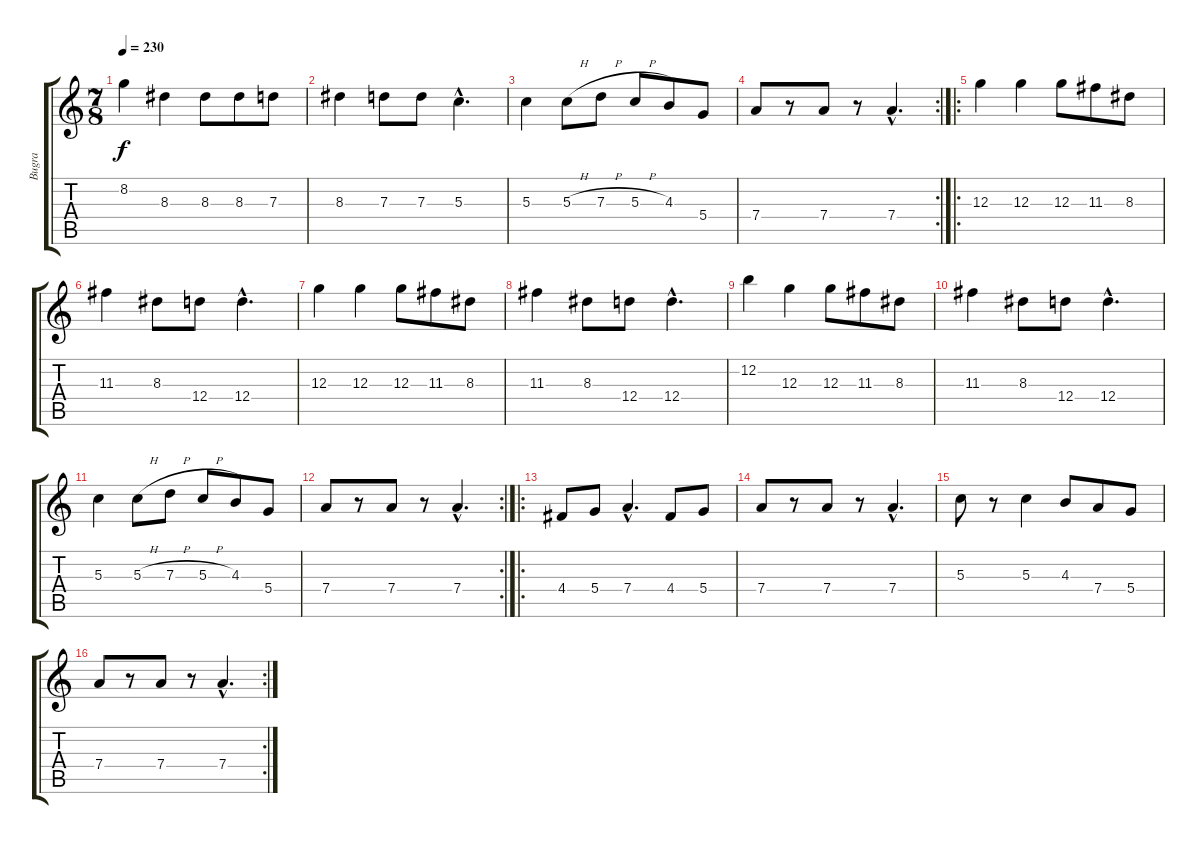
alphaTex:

\track ("Bugra" "Bugra") {instrument overdrivenguitar}
\staff {score tabs}
\tuning (E4 B3 G3 D3 A2 E2) {hide}
\ts (7 8)
\tempo 230
\clef g2
\ks c
8.2.4{dy f} 8.3.4 8.3.8 8.3.8 7.3.8 |
8.3.4 7.3.8 7.3.8 5.3{hac}.4{d} |
5.3.4 5.3{h}.8 7.3{h}.8 5.3{h}.8 4.3.8 5.4.8 |
\rc 2
7.4.8 r.8 7.4.8 r.8 7.4{hac}.4{d} |
\ro
12.3.4 12.3.4 12.3.8 11.3.8 8.3.8 |
11.3.4 8.3.8 12.4.8 12.4{hac}.4{d} |
12.3.4 12.3.4 12.3.8 11.3.8 8.3.8 |
11.3.4 8.3.8 12.4.8 12.4{hac}.4{d} |
12.2.4 12.3.4 12.3.8 11.3.8 8.3.8 |
11.3.4 8.3.8 12.4.8 12.4{hac}.4{d} |
5.3.4 5.3{h}.8 7.3{h}.8 5.3{h}.8 4.3.8 5.4.8 |
\rc 2
7.4.8 r.8 7.4.8 r.8 7.4{hac}.4{d} |
\ro
4.4.8 5.4.8 7.4{hac}.4{d} 4.4.8 5.4.8 |
7.4.8 r.8 7.4.8 r.8 7.4{hac}.4{d} |
5.3.8 r.8 5.3.4 4.3.8 7.4.8 5.4.8 |
\rc 2
7.4.8 r.8 7.4.8 r.8 7.4{hac}.4{d}
